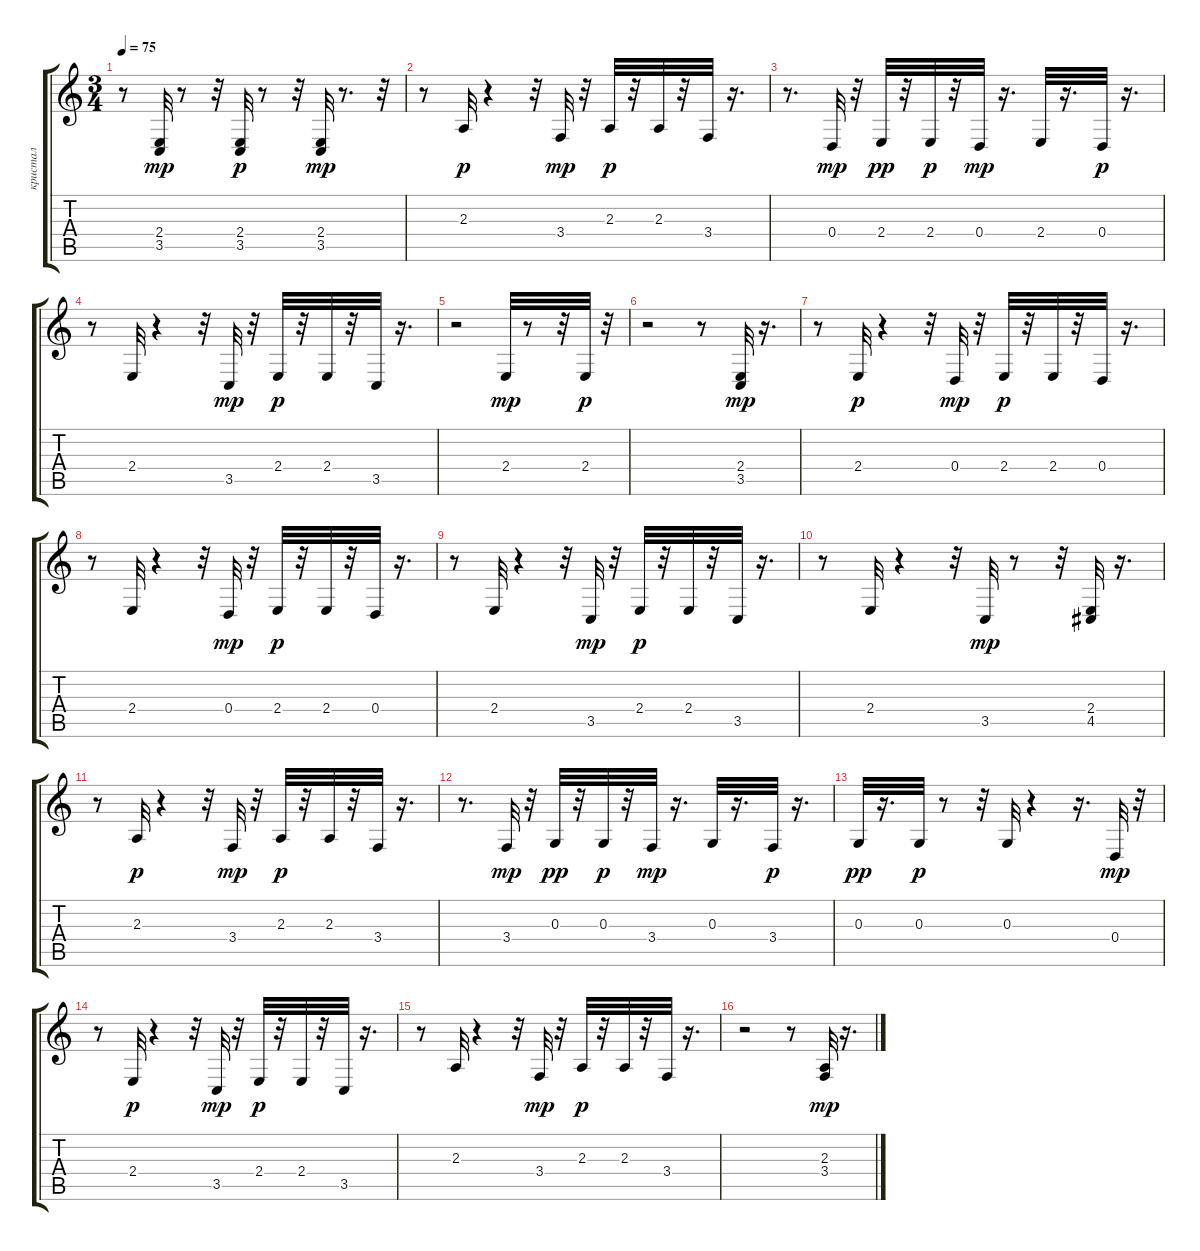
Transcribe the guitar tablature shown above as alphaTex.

\track ("кристал" "кристал") {instrument fx1rain}
\staff {score tabs}
\tuning (E4 B3 G3 D3 A2 E2) {hide}
\ts (3 4)
\tempo 75
\clef g2
\ks c
r.8{dy p} (2.4 3.5).32{dy mp} r.8 r.32 (2.4 3.5).32{dy p} r.8 r.32 (2.4 3.5).32{dy mp} r.8{d} r.32 |
r.8 2.3.32{dy p} r.4 r.32 3.4.32{dy mp} r.32 2.3.32{dy p} r.32 2.3.32 r.32 3.4.32 r.16{d} |
r.8{d} 0.4.32{dy mp} r.32 2.4.32{dy pp} r.32 2.4.32{dy p} r.32 0.4.32{dy mp} r.16{d} 2.4.32 r.16{d} 0.4.32{dy p} r.16{d} |
r.8 2.4.32 r.4 r.32 3.5.32{dy mp} r.32 2.4.32{dy p} r.32 2.4.32 r.32 3.5.32 r.16{d} |
r.2 2.4.32{dy mp} r.8 r.32 2.4.32{dy p} r.32 |
r.2 r.8 (2.4 3.5).32{dy mp} r.16{d} |
r.8 2.4.32{dy p} r.4 r.32 0.4.32{dy mp} r.32 2.4.32{dy p} r.32 2.4.32 r.32 0.4.32 r.16{d} |
r.8 2.4.32 r.4 r.32 0.4.32{dy mp} r.32 2.4.32{dy p} r.32 2.4.32 r.32 0.4.32 r.16{d} |
r.8 2.4.32 r.4 r.32 3.5.32{dy mp} r.32 2.4.32{dy p} r.32 2.4.32 r.32 3.5.32 r.16{d} |
r.8 2.4.32 r.4 r.32 3.5.32{dy mp} r.8 r.32 (2.4 4.5).32 r.16{d} |
r.8 2.3.32{dy p} r.4 r.32 3.4.32{dy mp} r.32 2.3.32{dy p} r.32 2.3.32 r.32 3.4.32 r.16{d} |
r.8{d} 3.4.32{dy mp volume 12} r.32 0.3.32{dy pp volume 12} r.32 0.3.32{dy p volume 13} r.32 3.4.32{dy mp volume 13} r.16{d} 0.3.32 r.16{d} 3.4.32{dy p} r.16{d} |
0.3.32{dy pp} r.16{d} 0.3.32{dy p} r.8 r.32 0.3.32 r.4 r.16{d} 0.4.32{dy mp volume 10} r.32 |
r.8 2.4.32{dy p volume 9} r.4 r.32 3.5.32{dy mp} r.32 2.4.32{dy p} r.32 2.4.32{volume 10} r.32 3.5.32{volume 11} r.16{d} |
r.8 2.3.32 r.4 r.32 3.4.32{dy mp} r.32 2.3.32{dy p} r.32 2.3.32 r.32 3.4.32 r.16{d} |
r.2 r.8 (2.3 3.4).32{dy mp} r.16{d}
